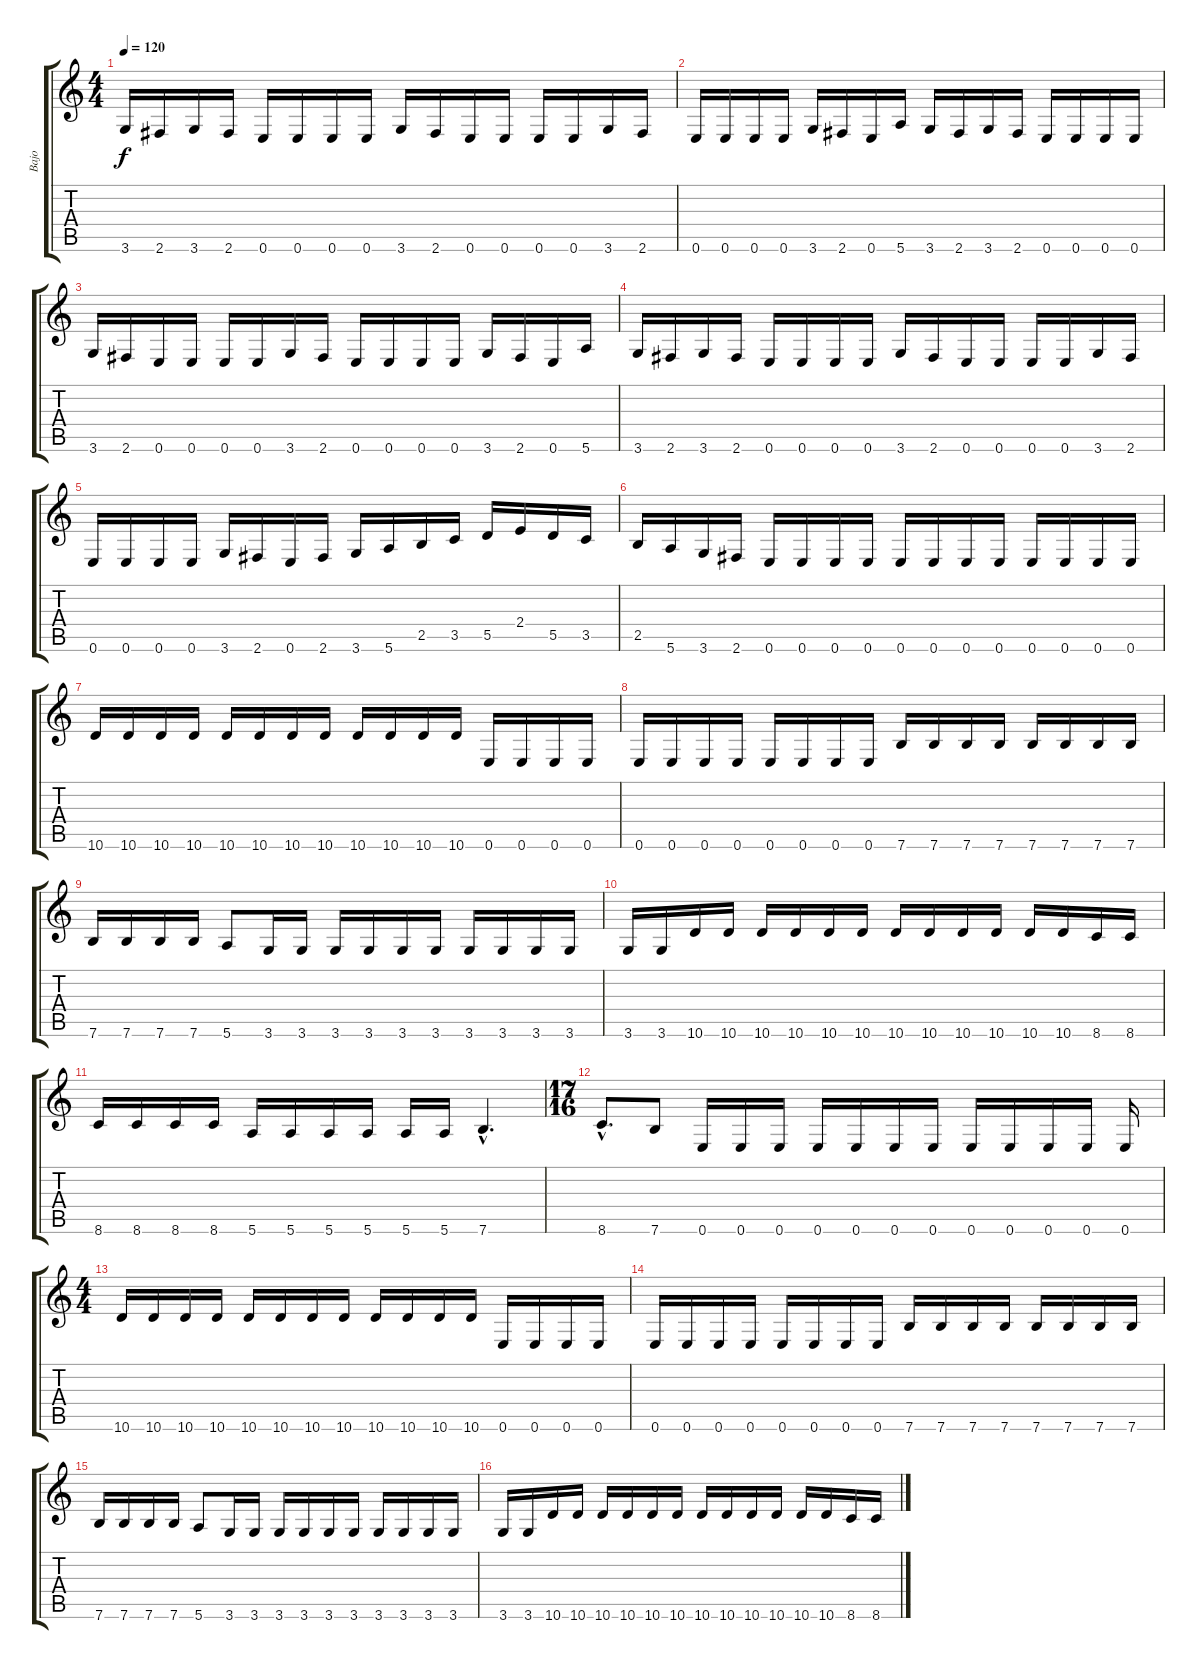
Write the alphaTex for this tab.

\track ("Bajo" "Bajo") {instrument electricbassfinger}
\staff {score tabs}
\tuning (E4 B3 G3 D3 A2 E2) {hide}
\ts (4 4)
\tempo 120
\clef g2
\ks c
3.6.16{dy f} 2.6.16 3.6.16 2.6.16 0.6.16 0.6.16 0.6.16 0.6.16 3.6.16 2.6.16 0.6.16 0.6.16 0.6.16 0.6.16 3.6.16 2.6.16 |
0.6.16 0.6.16 0.6.16 0.6.16 3.6.16 2.6.16 0.6.16 5.6.16 3.6.16 2.6.16 3.6.16 2.6.16 0.6.16 0.6.16 0.6.16 0.6.16 |
3.6.16 2.6.16 0.6.16 0.6.16 0.6.16 0.6.16 3.6.16 2.6.16 0.6.16 0.6.16 0.6.16 0.6.16 3.6.16 2.6.16 0.6.16 5.6.16 |
3.6.16 2.6.16 3.6.16 2.6.16 0.6.16 0.6.16 0.6.16 0.6.16 3.6.16 2.6.16 0.6.16 0.6.16 0.6.16 0.6.16 3.6.16 2.6.16 |
0.6.16 0.6.16 0.6.16 0.6.16 3.6.16 2.6.16 0.6.16 2.6.16 3.6.16 5.6.16 2.5.16 3.5.16 5.5.16 2.4.16 5.5.16 3.5.16 |
2.5.16 5.6.16 3.6.16 2.6.16 0.6.16 0.6.16 0.6.16 0.6.16 0.6.16 0.6.16 0.6.16 0.6.16 0.6.16 0.6.16 0.6.16 0.6.16 |
10.6.16 10.6.16 10.6.16 10.6.16 10.6.16 10.6.16 10.6.16 10.6.16 10.6.16 10.6.16 10.6.16 10.6.16 0.6.16 0.6.16 0.6.16 0.6.16 |
0.6.16 0.6.16 0.6.16 0.6.16 0.6.16 0.6.16 0.6.16 0.6.16 7.6.16 7.6.16 7.6.16 7.6.16 7.6.16 7.6.16 7.6.16 7.6.16 |
7.6.16 7.6.16 7.6.16 7.6.16 5.6.8 3.6.16 3.6.16 3.6.16 3.6.16 3.6.16 3.6.16 3.6.16 3.6.16 3.6.16 3.6.16 |
3.6.16 3.6.16 10.6.16 10.6.16 10.6.16 10.6.16 10.6.16 10.6.16 10.6.16 10.6.16 10.6.16 10.6.16 10.6.16 10.6.16 8.6.16 8.6.16 |
8.6.16 8.6.16 8.6.16 8.6.16 5.6.16 5.6.16 5.6.16 5.6.16 5.6.16 5.6.16 7.6{hac}.4{d} |
\ts (17 16)
8.6{hac}.8{d} 7.6.8 0.6.16 0.6.16 0.6.16 0.6.16 0.6.16 0.6.16 0.6.16 0.6.16 0.6.16 0.6.16 0.6.16 0.6.16 |
\ts (4 4)
10.6.16 10.6.16 10.6.16 10.6.16 10.6.16 10.6.16 10.6.16 10.6.16 10.6.16 10.6.16 10.6.16 10.6.16 0.6.16 0.6.16 0.6.16 0.6.16 |
0.6.16 0.6.16 0.6.16 0.6.16 0.6.16 0.6.16 0.6.16 0.6.16 7.6.16 7.6.16 7.6.16 7.6.16 7.6.16 7.6.16 7.6.16 7.6.16 |
7.6.16 7.6.16 7.6.16 7.6.16 5.6.8 3.6.16 3.6.16 3.6.16 3.6.16 3.6.16 3.6.16 3.6.16 3.6.16 3.6.16 3.6.16 |
3.6.16 3.6.16 10.6.16 10.6.16 10.6.16 10.6.16 10.6.16 10.6.16 10.6.16 10.6.16 10.6.16 10.6.16 10.6.16 10.6.16 8.6.16 8.6.16
